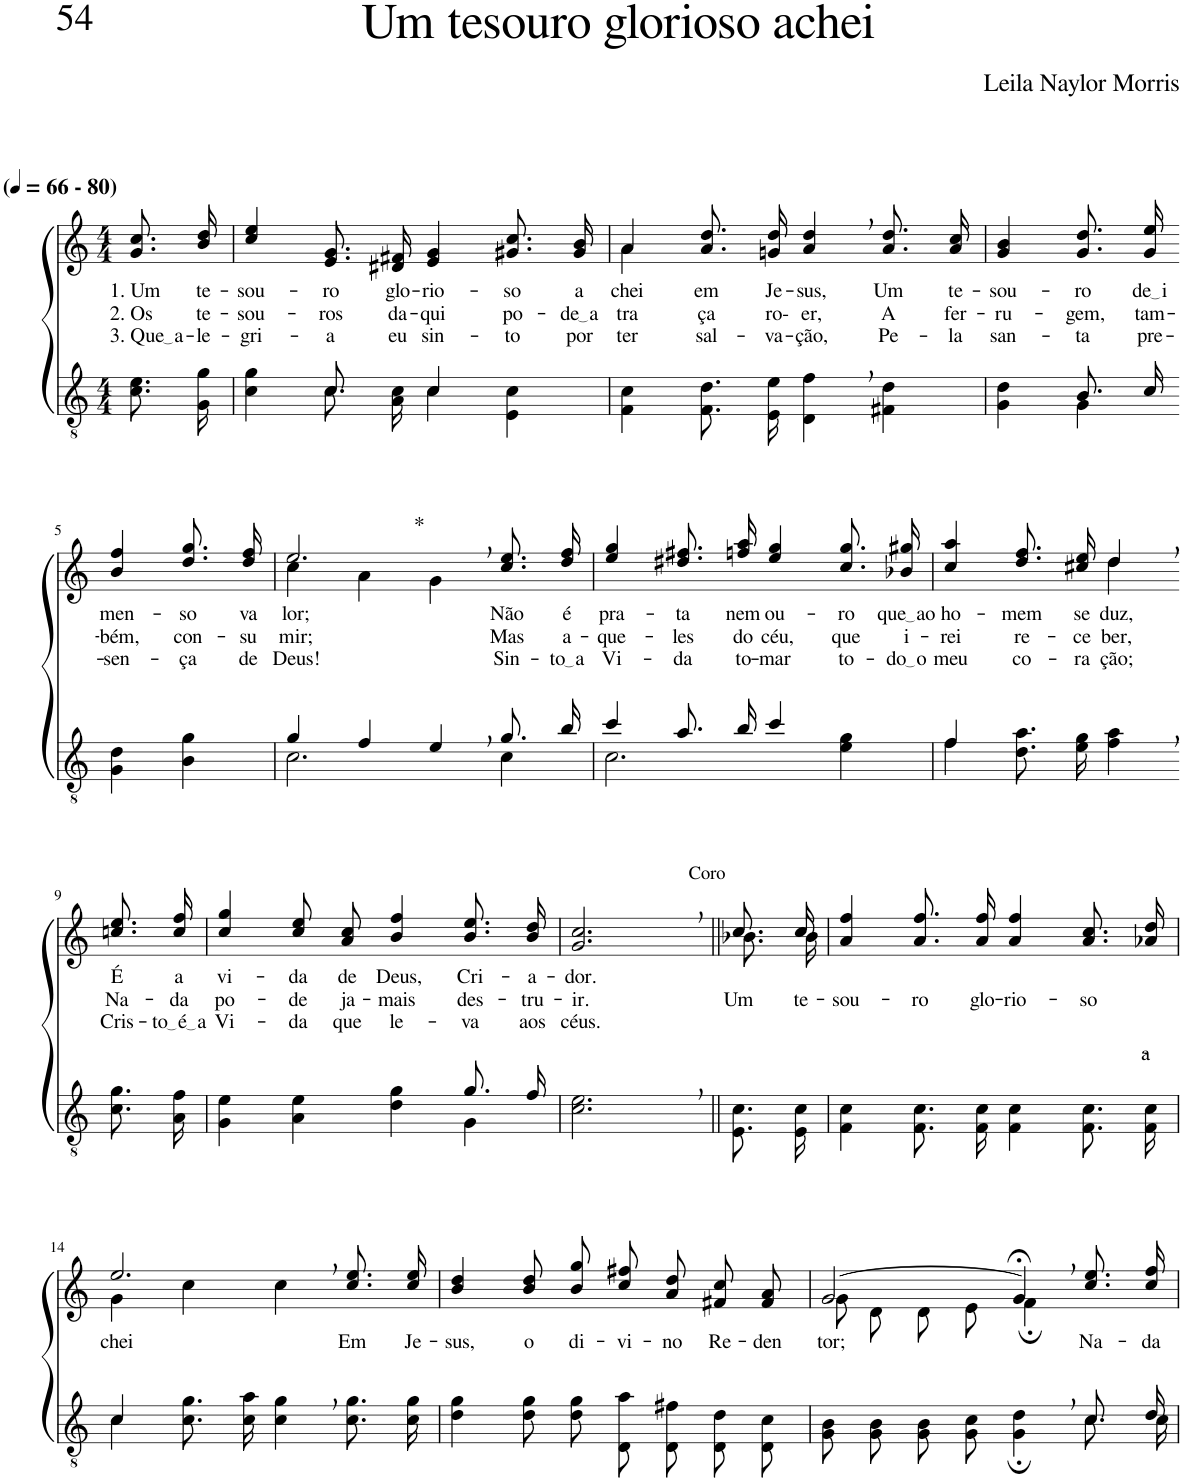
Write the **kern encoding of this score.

**kern	**kern	**text	**text	**text	**harte
*part2	*part1	*part1	*part1	*part1	*part1
*staff2	*staff1	*staff1	*staff1	*staff1	*
*I"Parte III e IV	*I"Parte I e II	*	*	*	*
*clefGv2	*clefG2	*	*	*	*
*Trd4c7	*Trd4c7	*	*	*	*
*k[]	*k[]	*	*	*	*
*M4/4	*M4/4	*	*	*	*
*MM66	*MM66	*	*	*	*
=1	=1	=1	=1	=1	=1
!	!LO:TX:a:B:t=(	!	!	!	!
!	!LO:TX:a:B:t=- 80)	!	!	!	!
!	!	!LO:LY:b	!LO:LY:b	!LO:LY:b	!
8.c\ 8.e\L	8.g\ 8.cc\L	1. Um	2. Os	3. Que a	.
!	!	!LO:LY:b	!LO:LY:b	!LO:LY:b	!
16G\ 16g\Jk	16b\ 16dd\Jk	te-	te-	-le-	.
=2	=2	=2	=2	=2	=2
*^	*	*	*	*	*
!	!	!	!LO:LY:b	!LO:LY:b	!LO:LY:b	!
4ryy	4c\ 4g\	4cc/ 4ee/	-sou-	-sou-	-gri-	.
!	!	!	!LO:LY:b	!LO:LY:b	!LO:LY:b	!
8.c/	8.c\L	8.e/ 8.g/L	-ro	-ros	-a	.
!	!	!	!LO:LY:b	!LO:LY:b	!LO:LY:b	!
16ryy	16A\ 16c\Jk	16d#X/ 16f#X/Jk	glo-	da-	eu	.
!	!	!	!LO:LY:b	!LO:LY:b	!LO:LY:b	!
4c/	4c\	4e/ 4g/	-rio-	-qui	sin-	.
!	!	!	!LO:LY:b	!LO:LY:b	!LO:LY:b	!
4ryy	4E\ 4c\	8.g#X/ 8.cc/L	-so	po-	-to	.
!	!	!	!LO:LY:b	!LO:LY:b	!LO:LY:b	!
.	.	16g#/ 16b/Jk	a-	de a	por	.
*v	*v	*	*	*	*	*
=3	=3	=3	=3	=3	=3
*	*^	*	*	*	*
!	!	!	!LO:LY:b	!LO:LY:b	!LO:LY:b	!
4F\ 4c\	4a/	4a\	-chei	tra-	ter	.
!	!	!	!LO:LY:b	!LO:LY:b	!LO:LY:b	!
8.F\ 8.d\L	8.a\ 8.dd\L	2.ryy	em	-ça	sal-	.
!	!	!	!LO:LY:b	!LO:LY:b	!LO:LY:b	!
16E\ 16e\Jk	16gn\ 16dd\Jk	.	Je-	ro-	-va-	.
!	!	!	!LO:LY:b	!LO:LY:b	!LO:LY:b	!
4D\, 4f\,	4a/, 4dd/,	.	-sus,	er,	-ção,	.
!	!	!	!LO:LY:b	!LO:LY:b	!LO:LY:b	!
4F#X\ 4d\	8.a\ 8.dd\L	.	Um	A	Pe-	.
!	!	!	!LO:LY:b	!LO:LY:b	!LO:LY:b	!
.	16a\ 16cc\Jk	.	te-	fer-	-la	.
*	*v	*v	*	*	*	*
=4	=4	=4	=4	=4	=4
*^	*	*	*	*	*
!	!	!	!LO:LY:b	!LO:LY:b	!LO:LY:b	!
4ryy	4G\ 4d\	4g/ 4b/	-sou-	-ru-	san-	.
!	!	!	!LO:LY:b	!LO:LY:b	!LO:LY:b	!
8.B/L	4G\	8.g\ 8.dd\L	-ro	-gem,	-ta	.
!	!	!	!LO:LY:b	!LO:LY:b	!LO:LY:b	!
16c/Jk	.	16g\ 16ee\Jk	de i	tam-	pre-	.
*v	*v	*	*	*	*	*
!!LO:LB:g=z
=5-	=5-	=5-	=5-	=5-	=5-
!	!	!LO:LY:b	!LO:LY:b	!LO:LY:b	!
4G\ 4d\	4b/ 4ff/	men-	bém,	-sen-	.
!	!	!LO:LY:b	!LO:LY:b	!LO:LY:b	!
4B\ 4g\	8.dd\ 8.gg\L	-so	con-	-ça	.
!	!	!LO:LY:b	!LO:LY:b	!LO:LY:b	!
.	16dd\ 16ff\Jk	va-	-su-	de	.
=6	=6	=6	=6	=6	=6
*^	*^	*	*	*	*
!	!	!	!	!LO:LY:b	!LO:LY:b	!LO:LY:b	!LO:H:kt=*
4g/	2.c\	2.ee,/	4cc\	-lor;	-mir;	Deus!	N
4f/	.	.	4a\	.	.	.	.
4e,/	.	.	4g\	.	.	.	.
!	!	!	!	!LO:LY:b	!LO:LY:b	!LO:LY:b	!
8.g/L	4c\	8.cc\ 8.ee\L	4ryy	Não	Mas	Sin-	.
!	!	!	!	!LO:LY:b	!LO:LY:b	!LO:LY:b	!
16b/Jk	.	16dd\ 16ff\Jk	.	é	a-	to a	.
*	*	*v	*v	*	*	*	*
=7	=7	=7	=7	=7	=7	=7
!	!	!	!LO:LY:b	!LO:LY:b	!LO:LY:b	!
4cc/	2.c\	4ee/ 4gg/	pra-	-que-	Vi-	.
!	!	!	!LO:LY:b	!LO:LY:b	!LO:LY:b	!
8.a/L	.	8.dd#X\ 8.ff#X\L	-ta	-les	-da	.
!	!	!	!LO:LY:b	!LO:LY:b	!LO:LY:b	!
16b/Jk	.	16ffn\ 16aa\Jk	nem	do	to-	.
!	!	!	!LO:LY:b	!LO:LY:b	!LO:LY:b	!
4cc/	.	4ee/ 4gg/	ou-	céu,	-mar	.
!	!	!	!LO:LY:b	!LO:LY:b	!LO:LY:b	!
4ryy	4e\ 4g\	8.cc\ 8.gg\L	-ro	que	to-	.
!	!	!	!LO:LY:b	!LO:LY:b	!LO:LY:b	!
.	.	16b-X\ 16gg#X\Jk	que ao	i-	do o	.
=8	=8	=8	=8	=8	=8	=8
!	!	!	!LO:LY:b	!LO:LY:b	!LO:LY:b	!
*	*	*^	*	*	*	*
4f\	4f/	4cc/ 4aa/	2ryy	ho-	-rei	meu	.
!	!	!	!	!LO:LY:b	!LO:LY:b	!LO:LY:b	!
8.d\ 8.a\L	2ryy	8.dd\ 8.ff\L	.	-mem	re-	co-	.
!	!	!	!	!LO:LY:b	!LO:LY:b	!LO:LY:b	!
16e\ 16g\Jk	.	16cc#X\ 16ee\Jk	.	se-	-ce-	-ra-	.
!	!	!	!	!LO:LY:b	!LO:LY:b	!LO:LY:b	!
4f\, 4a\,	.	4dd,/	4dd\	-duz,	-ber,	-ção;	.
*v	*v	*	*	*	*	*	*
!!LO:LB:g=z
=9-	=9-	=9-	=9-	=9-	=9-	=9-
!	!	!	!LO:LY:b	!LO:LY:b	!LO:LY:b	!
*	*v	*v	*	*	*	*
8.c\ 8.g\L	8.ccn\ 8.ee\L	É	Na-	Cris-	.
!	!	!LO:LY:b	!LO:LY:b	!LO:LY:b	!
16A\ 16f\Jk	16cc\ 16ff\Jk	a	-da	to é a	.
=10	=10	=10	=10	=10	=10
*^	*	*	*	*	*
!	!	!	!LO:LY:b	!LO:LY:b	!LO:LY:b	!
2.ryy	4G\ 4e\	4cc/ 4gg/	vi-	po-	Vi-	.
!	!	!	!LO:LY:b	!LO:LY:b	!LO:LY:b	!
.	4A\ 4e\	8cc\ 8ee\L	-da	-de	-da	.
!	!	!	!LO:LY:b	!LO:LY:b	!LO:LY:b	!
.	.	8a\ 8cc\J	de	ja-	que	.
!	!	!	!LO:LY:b	!LO:LY:b	!LO:LY:b	!
.	4d\ 4g\	4b/ 4ff/	Deus,	-mais	le-	.
!	!	!	!LO:LY:b	!LO:LY:b	!LO:LY:b	!
8.g/L	4G\	8.b\ 8.ee\L	Cri-	des-	-va	.
!	!	!	!LO:LY:b	!LO:LY:b	!LO:LY:b	!
16f/Jk	.	16b\ 16dd\Jk	-a-	-tru-	aos	.
*v	*v	*	*	*	*	*
=11	=11	=11	=11	=11	=11
!	!LO:TX:a:t=Coro	!	!	!	!
!	!	!LO:LY:b	!LO:LY:b	!LO:LY:b	!
2.c\, 2.e\,	2.g/, 2.cc/,	-dor.	-ir.	céus.	.
=12||	=12||	=12||	=12||	=12||	=12||
*	*^	*	*	*	*
!	!	!	!	!LO:LY:b	!	!
8.E/ 8.c/L	8.cc/L	8.b-X\L	.	Um	.	.
!	!	!	!	!LO:LY:b	!	!
16E/ 16c/Jk	16cc/Jk	16b-\Jk	.	te-	.	.
=13	=13	=13	=13	=13	=13	=13
!	!	!	!	!LO:LY:b	!	!
*	*v	*v	*	*	*	*
4F\ 4c\	4a/ 4ff/	.	-sou-	.	.
!	!	!	!LO:LY:b	!	!
8.F/ 8.c/L	8.a\ 8.ff\L	.	-ro	.	.
!	!	!	!LO:LY:b	!	!
16F/ 16c/Jk	16a\ 16ff\Jk	.	glo-	.	.
!	!	!	!LO:LY:b	!	!
4F\ 4c\	4a/ 4ff/	.	-rio-	.	.
!	!	!	!LO:LY:b	!	!
8.F/ 8.c/L	8.a\ 8.cc\L	.	-so	.	.
!	!	!	!LO:LY:b	!	!
16F/ 16c/Jk	16a-X\ 16dd\Jk	.	a-	.	.
!!LO:LB:g=z
=14	=14	=14	=14	=14	=14
*^	*^	*	*	*	*
!	!	!	!	!LO:LY:b	!	!	!
4c\	4c/	2.ee,/	4g\	chei	.	.	.
8.c\ 8.g\L	2.ryy	.	4cc\	.	.	.	.
16c\ 16a\Jk	.	.	.	.	.	.	.
4c\, 4g\,	.	.	4cc\	.	.	.	.
!	!	!	!	!LO:LY:b	!	!	!
8.c\ 8.g\L	.	8.cc\ 8.ee\L	4ryy	Em	.	.	.
!	!	!	!	!LO:LY:b	!	!	!
16c\ 16g\Jk	.	16cc\ 16ee\Jk	.	Je-	.	.	.
*v	*v	*	*	*	*	*	*
*	*v	*v	*	*	*	*
=15	=15	=15	=15	=15	=15
!	!	!LO:LY:b	!	!	!
4d\ 4g\	4b/ 4dd/	-sus,	.	.	.
!	!	!LO:LY:b	!	!	!
8d\ 8g\L	8b\ 8dd\L	o	.	.	.
!	!	!LO:LY:b	!	!	!
8d\ 8g\J	8b\ 8gg\J	di-	.	.	.
!	!	!LO:LY:b	!	!	!
8D/ 8a/L	8cc\ 8ff#X\L	-vi-	.	.	.
!	!	!LO:LY:b	!	!	!
8D/ 8f#X/J	8a\ 8dd\J	-no	.	.	.
!	!	!LO:LY:b	!	!	!
8D/ 8d/L	8f#X/ 8cc/L	Re-	.	.	.
!	!	!LO:LY:b	!	!	!
8D/ 8c/J	8f#/ 8a/J	-den-	.	.	.
=16	=16	=16	=16	=16	=16
*^	*^	*	*	*	*
!	!	!	!	!LO:LY:b	!	!	!
8G/ 8B/L	2.ryy	[2g/	8g\L	-tor;	.	.	.
8G/ 8B/J	.	.	8d\J	.	.	.	.
8G/ 8B/L	.	.	8d\L	.	.	.	.
8G/ 8c/J	.	.	8e\J	.	.	.	.
4G\;, 4d\;,	.	4g;<,/]	4f;\	.	.	.	.
!	!	!	!	!LO:LY:b	!	!	!
8.c/L	8.c\L	8.cc\ 8.ee\L	4ryy	Na-	.	.	.
!	!	!	!	!LO:LY:b	!	!	!
16d/Jk	16c\Jk	16cc\ 16ff\Jk	.	-da	.	.	.
*v	*v	*	*	*	*	*	*
*	*v	*v	*	*	*	*
=	=	=	=	=	=
*-	*-	*-	*-	*-	*-
